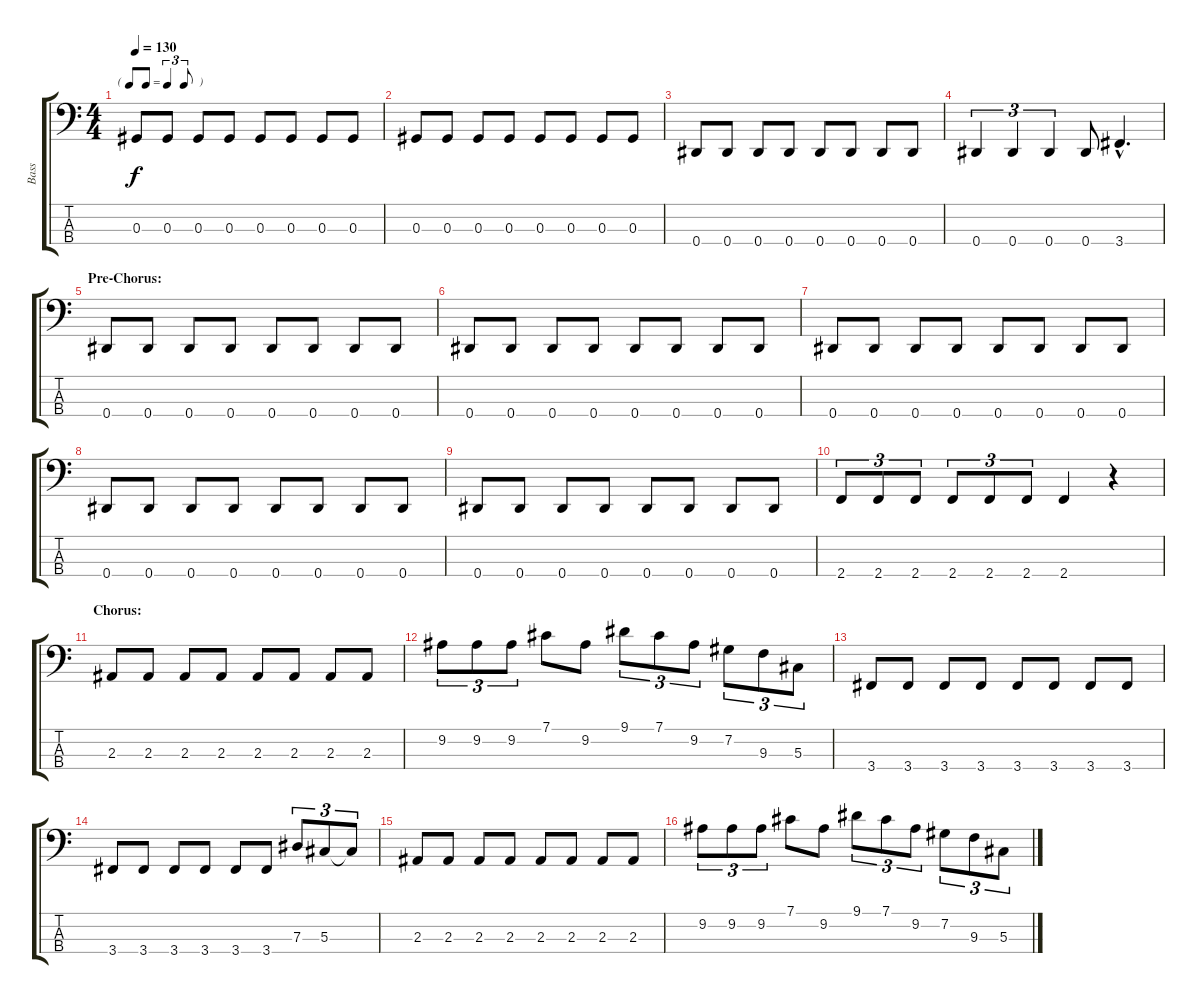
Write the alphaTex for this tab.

\track ("Bass" "Bass") {instrument electricbassfinger}
\staff {score tabs}
\tuning (Gb2 Db2 Ab1 Eb1) {hide}
\ts (4 4)
\tf triplet8th
\tempo 130
\clef f4
\ks c
0.3.8{dy f} 0.3.8 0.3.8 0.3.8 0.3.8 0.3.8 0.3.8 0.3.8 |
0.3.8 0.3.8 0.3.8 0.3.8 0.3.8 0.3.8 0.3.8 0.3.8 |
0.4.8 0.4.8 0.4.8 0.4.8 0.4.8 0.4.8 0.4.8 0.4.8 |
0.4.4{tu (3 2)} 0.4.4{tu (3 2)} 0.4.4{tu (3 2)} 0.4.8 3.4{hac}.4{d} |
\section ("" "Pre-Chorus:")
0.4.8 0.4.8 0.4.8 0.4.8 0.4.8 0.4.8 0.4.8 0.4.8 |
0.4.8 0.4.8 0.4.8 0.4.8 0.4.8 0.4.8 0.4.8 0.4.8 |
0.4.8 0.4.8 0.4.8 0.4.8 0.4.8 0.4.8 0.4.8 0.4.8 |
0.4.8 0.4.8 0.4.8 0.4.8 0.4.8 0.4.8 0.4.8 0.4.8 |
0.4.8 0.4.8 0.4.8 0.4.8 0.4.8 0.4.8 0.4.8 0.4.8 |
2.4.8{tu (3 2)} 2.4.8{tu (3 2)} 2.4.8{tu (3 2)} 2.4.8{tu (3 2)} 2.4.8{tu (3 2)} 2.4.8{tu (3 2)} 2.4.4 r.4 |
\section ("" "Chorus:")
2.3.8 2.3.8 2.3.8 2.3.8 2.3.8 2.3.8 2.3.8 2.3.8 |
9.2.8{tu (3 2)} 9.2.8{tu (3 2)} 9.2.8{tu (3 2)} 7.1.8 9.2.8 9.1.8{tu (3 2)} 7.1.8{tu (3 2)} 9.2.8{tu (3 2)} 7.2.8{tu (3 2)} 9.3.8{tu (3 2)} 5.3.8{tu (3 2)} |
3.4.8 3.4.8 3.4.8 3.4.8 3.4.8 3.4.8 3.4.8 3.4.8 |
3.4.8 3.4.8 3.4.8 3.4.8 3.4.8 3.4.8 7.3.8{tu (3 2)} 5.3.8{tu (3 2)} 5.3{t}.8{tu (3 2)} |
2.3.8 2.3.8 2.3.8 2.3.8 2.3.8 2.3.8 2.3.8 2.3.8 |
9.2.8{tu (3 2)} 9.2.8{tu (3 2)} 9.2.8{tu (3 2)} 7.1.8 9.2.8 9.1.8{tu (3 2)} 7.1.8{tu (3 2)} 9.2.8{tu (3 2)} 7.2.8{tu (3 2)} 9.3.8{tu (3 2)} 5.3.8{tu (3 2)}
